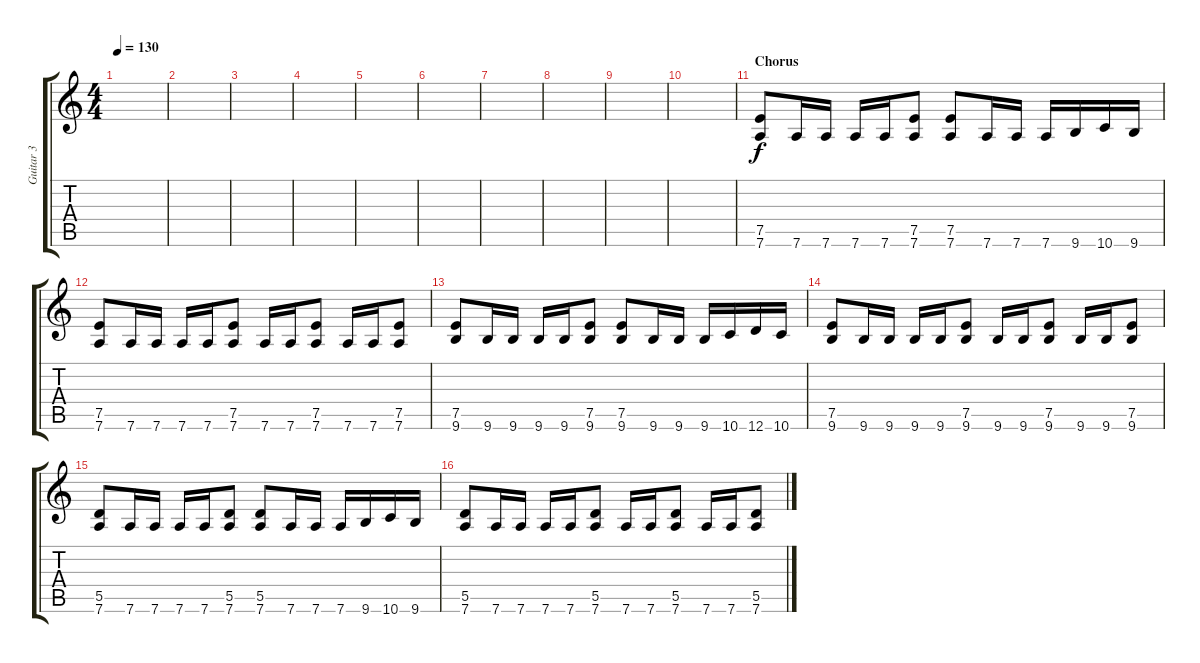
\track ("Guitar 3" "Guitar 3") {instrument overdrivenguitar}
\staff {score tabs}
\tuning (E4 B3 G3 D3 A2 D2) {hide}
\ts (4 4)
\tempo 130
\clef g2
\ks c
|
|
|
|
|
|
|
|
|
|
\section ("" "Chorus")
(7.5 7.6).8 7.6.16 7.6.16 7.6.16 7.6.16 (7.5 7.6).8 (7.5 7.6).8 7.6.16 7.6.16 7.6.16 9.6.16 10.6.16 9.6.16 |
(7.5 7.6).8 7.6.16 7.6.16 7.6.16 7.6.16 (7.5 7.6).8 7.6.16 7.6.16 (7.5 7.6).8 7.6.16 7.6.16 (7.5 7.6).8 |
(7.5 9.6).8 9.6.16 9.6.16 9.6.16 9.6.16 (7.5 9.6).8 (7.5 9.6).8 9.6.16 9.6.16 9.6.16 10.6.16 12.6.16 10.6.16 |
(7.5 9.6).8 9.6.16 9.6.16 9.6.16 9.6.16 (7.5 9.6).8 9.6.16 9.6.16 (7.5 9.6).8 9.6.16 9.6.16 (7.5 9.6).8 |
(5.5 7.6).8 7.6.16 7.6.16 7.6.16 7.6.16 (5.5 7.6).8 (5.5 7.6).8 7.6.16 7.6.16 7.6.16 9.6.16 10.6.16 9.6.16 |
(5.5 7.6).8 7.6.16 7.6.16 7.6.16 7.6.16 (5.5 7.6).8 7.6.16 7.6.16 (5.5 7.6).8 7.6.16 7.6.16 (5.5 7.6).8
